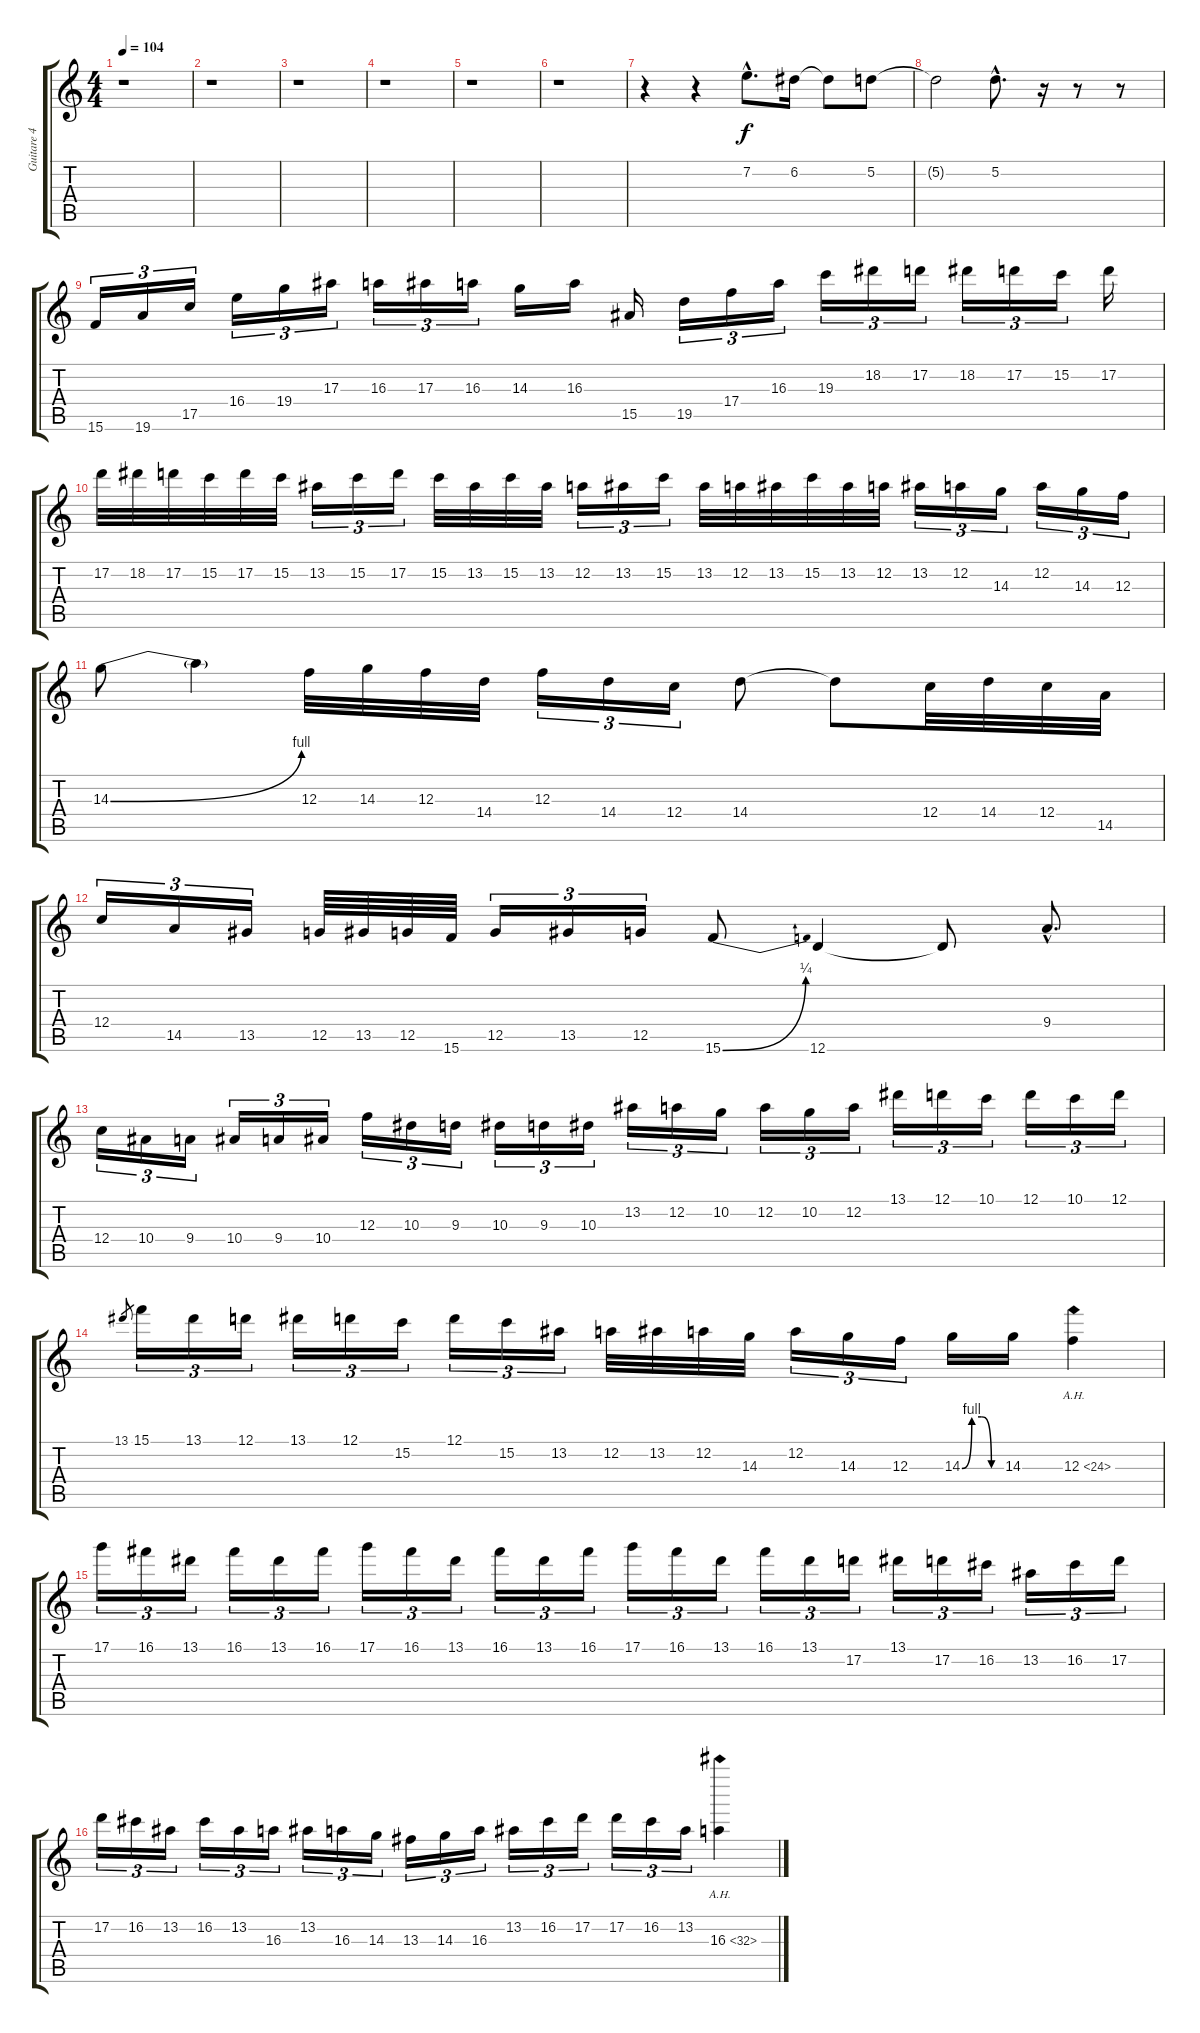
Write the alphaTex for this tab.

\track ("Guitare 4" "Guitare 4") {instrument distortionguitar}
\staff {score tabs}
\tuning (D4 A3 F3 C3 G2 D2) {hide}
\ts (4 4)
\tempo 104
\clef g2
\ks c
r.1{dy f} |
r.1 |
r.1 |
r.1 |
r.1 |
r.1 |
r.4 r.4 7.2{hac}.8{d} 6.2.16 6.2{t}.8 5.2.8 |
5.2{t}.2 5.2{hac}.8{d} r.16 r.8 r.8 |
15.6.16{tu (3 2)} 19.6.16{tu (3 2)} 17.5.16{tu (3 2)} 16.4.16{tu (3 2)} 19.4.16{tu (3 2)} 17.3.16{tu (3 2)} 16.3.16{tu (3 2)} 17.3.16{tu (3 2)} 16.3.16{tu (3 2)} 14.3.16 16.3.16 15.5.16 19.5.16{tu (3 2)} 17.4.16{tu (3 2)} 16.3.16{tu (3 2)} 19.3.16{tu (3 2)} 18.2.16{tu (3 2)} 17.2.16{tu (3 2)} 18.2.16{tu (3 2)} 17.2.16{tu (3 2)} 15.2.16{tu (3 2)} 17.2.16 |
17.2.32 18.2.32 17.2.32 15.2.32 17.2.32 15.2.32 13.2.16{tu (3 2)} 15.2.16{tu (3 2)} 17.2.16{tu (3 2)} 15.2.32 13.2.32 15.2.32 13.2.32 12.2.16{tu (3 2)} 13.2.16{tu (3 2)} 15.2.16{tu (3 2)} 13.2.32 12.2.32 13.2.32 15.2.32 13.2.32 12.2.32 13.2.16{tu (3 2)} 12.2.16{tu (3 2)} 14.3.16{tu (3 2)} 12.2.16{tu (3 2)} 14.3.16{tu (3 2)} 12.3.16{tu (3 2)} |
14.3{be (bend 0 0 60 4)}.8 14.3{t}.4 12.3.32 14.3.32 12.3.32 14.4.32 12.3.16{tu (3 2)} 14.4.16{tu (3 2)} 12.4.16{tu (3 2)} 14.4.8 14.4{t}.8 12.4.32 14.4.32 12.4.32 14.5.32 |
12.4.16{tu (3 2)} 14.5.16{tu (3 2)} 13.5.16{tu (3 2)} 12.5.64 13.5.64 12.5.64 15.6.64 12.5.16{tu (3 2)} 13.5.16{tu (3 2)} 12.5.16{tu (3 2)} 15.6{be (bend 0 0 60 1)}.8 12.6.4 12.6{t}.8 9.4{hac}.8{d} |
12.4.16{tu (3 2)} 10.4.16{tu (3 2)} 9.4.16{tu (3 2)} 10.4.16{tu (3 2)} 9.4.16{tu (3 2)} 10.4.16{tu (3 2)} 12.3.16{tu (3 2)} 10.3.16{tu (3 2)} 9.3.16{tu (3 2)} 10.3.16{tu (3 2)} 9.3.16{tu (3 2)} 10.3.16{tu (3 2)} 13.2.16{tu (3 2)} 12.2.16{tu (3 2)} 10.2.16{tu (3 2)} 12.2.16{tu (3 2)} 10.2.16{tu (3 2)} 12.2.16{tu (3 2)} 13.1.16{tu (3 2)} 12.1.16{tu (3 2)} 10.1.16{tu (3 2)} 12.1.16{tu (3 2)} 10.1.16{tu (3 2)} 12.1.16{tu (3 2)} |
13.1.8{gr} 15.1.16{tu (3 2)} 13.1.16{tu (3 2)} 12.1.16{tu (3 2)} 13.1.16{tu (3 2)} 12.1.16{tu (3 2)} 15.2.16{tu (3 2)} 12.1.16{tu (3 2)} 15.2.16{tu (3 2)} 13.2.16{tu (3 2)} 12.2.32 13.2.32 12.2.32 14.3.32 12.2.16{tu (3 2)} 14.3.16{tu (3 2)} 12.3.16{tu (3 2)} 14.3{be (custom 0 0 15 4 30 4 45 0 60 0)}.16 14.3.16 12.3{ah 12}.4 |
17.1.16{tu (3 2)} 16.1.16{tu (3 2)} 13.1.16{tu (3 2)} 16.1.16{tu (3 2)} 13.1.16{tu (3 2)} 16.1.16{tu (3 2)} 17.1.16{tu (3 2)} 16.1.16{tu (3 2)} 13.1.16{tu (3 2)} 16.1.16{tu (3 2)} 13.1.16{tu (3 2)} 16.1.16{tu (3 2)} 17.1.16{tu (3 2)} 16.1.16{tu (3 2)} 13.1.16{tu (3 2)} 16.1.16{tu (3 2)} 13.1.16{tu (3 2)} 17.2.16{tu (3 2)} 13.1.16{tu (3 2)} 17.2.16{tu (3 2)} 16.2.16{tu (3 2)} 13.2.16{tu (3 2)} 16.2.16{tu (3 2)} 17.2.16{tu (3 2)} |
17.2.16{tu (3 2)} 16.2.16{tu (3 2)} 13.2.16{tu (3 2)} 16.2.16{tu (3 2)} 13.2.16{tu (3 2)} 16.3.16{tu (3 2)} 13.2.16{tu (3 2)} 16.3.16{tu (3 2)} 14.3.16{tu (3 2)} 13.3.16{tu (3 2)} 14.3.16{tu (3 2)} 16.3.16{tu (3 2)} 13.2.16{tu (3 2)} 16.2.16{tu (3 2)} 17.2.16{tu (3 2)} 17.2.16{tu (3 2)} 16.2.16{tu (3 2)} 13.2.16{tu (3 2)} 16.3{ah 16}.4
